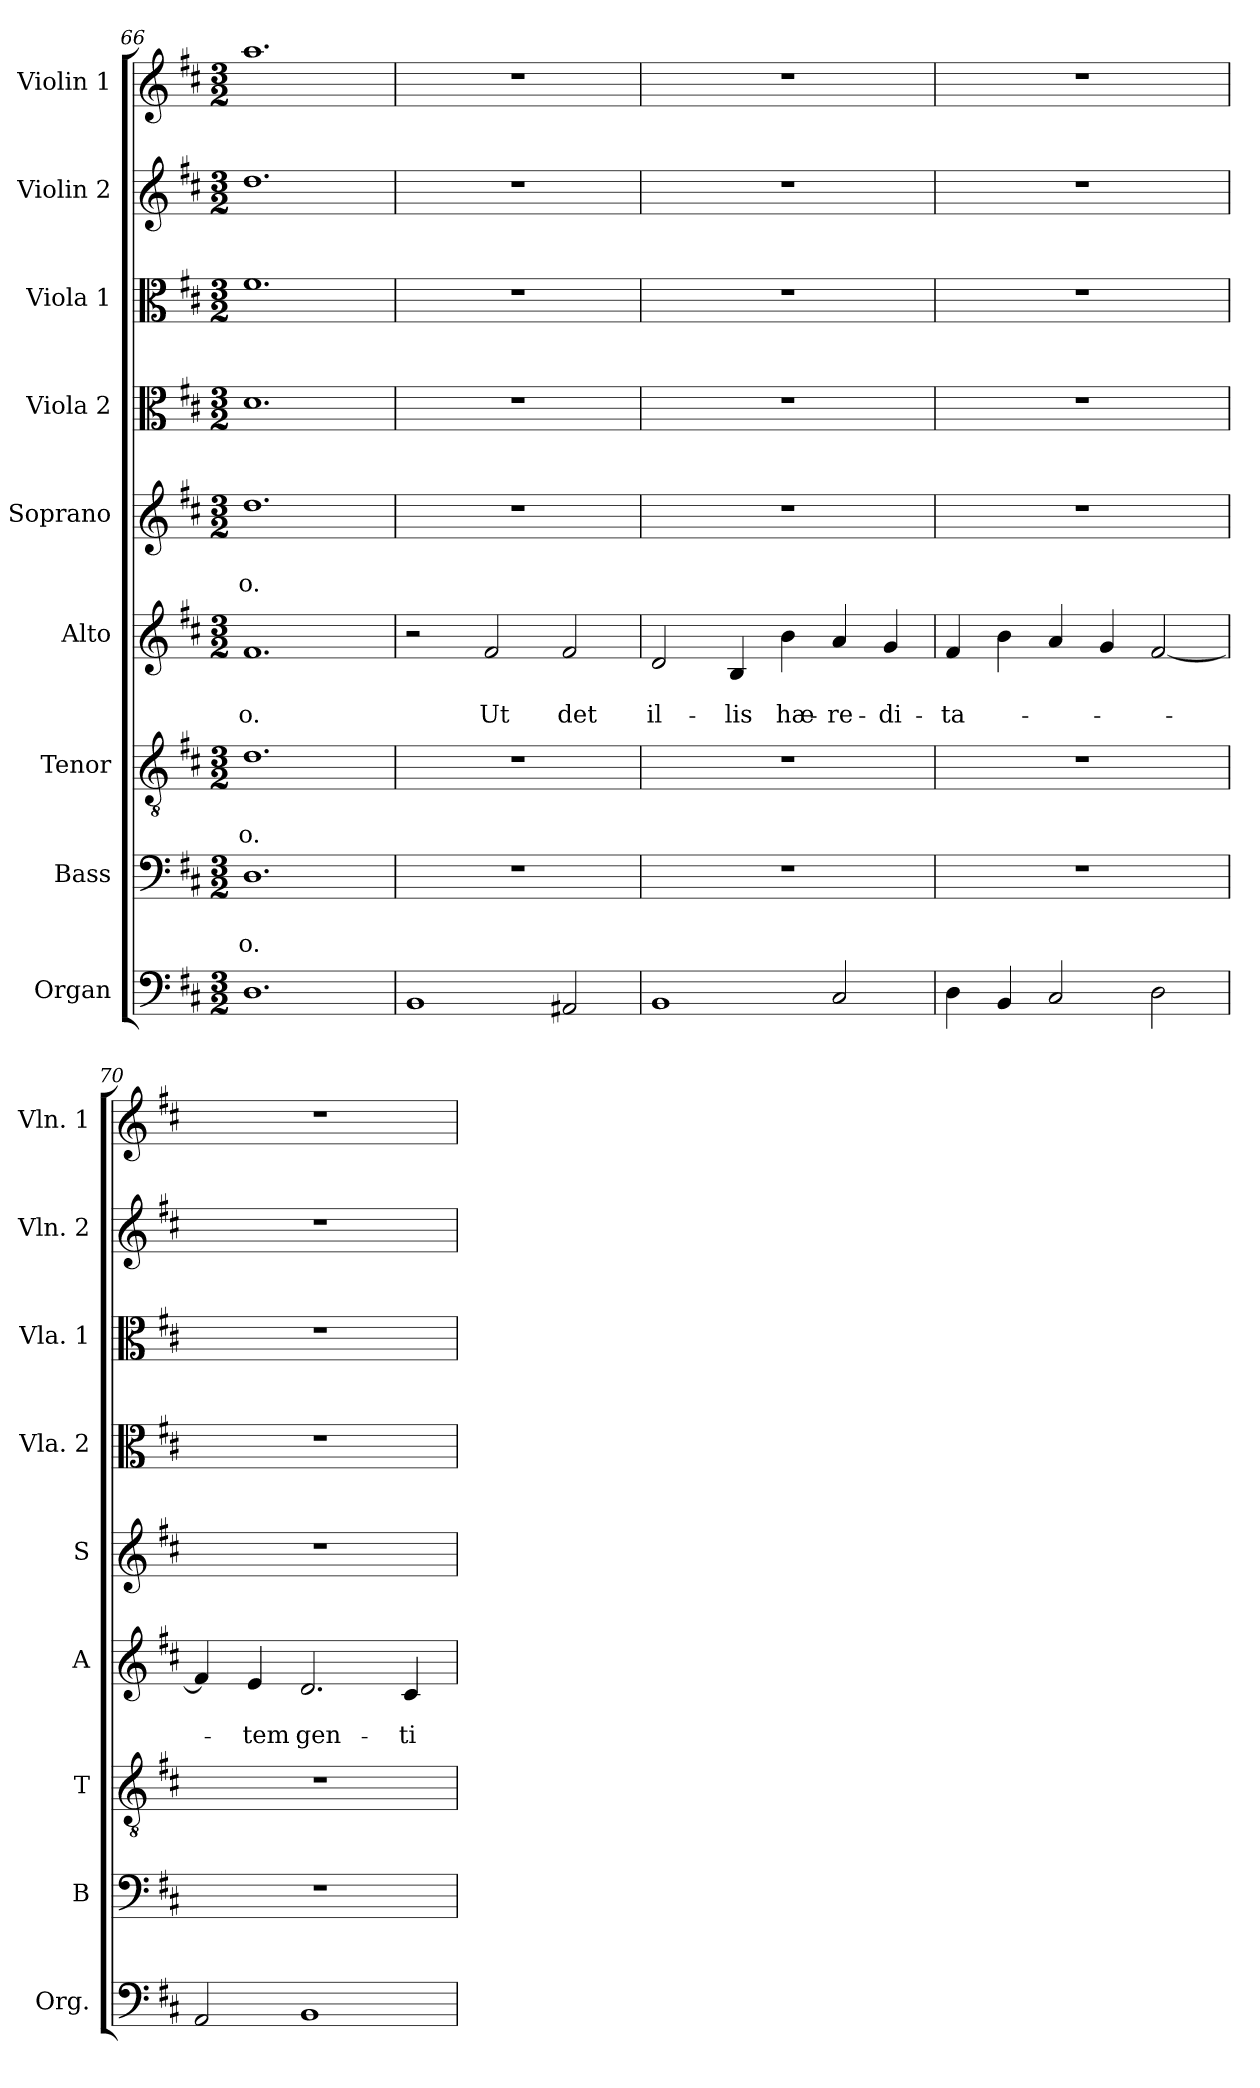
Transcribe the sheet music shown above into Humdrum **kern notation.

**kern	**kern	**text	**text	**kern	**text	**text	**kern	**text	**text	**kern	**text	**text	**kern	**kern	**kern	**kern
*part9	*part8	*part8	*part8	*part7	*part7	*part7	*part6	*part6	*part6	*part5	*part5	*part5	*part4	*part3	*part2	*part1
*staff9	*staff8	*staff8	*staff8	*staff7	*staff7	*staff7	*staff6	*staff6	*staff6	*staff5	*staff5	*staff5	*staff4	*staff3	*staff2	*staff1
*I"Organ	*I"Bass	*	*	*I"Tenor	*	*	*I"Alto	*	*	*I"Soprano	*	*	*I"Viola 2	*I"Viola 1	*I"Violin 2	*I"Violin 1
*I'Org.	*I'B	*	*	*I'T	*	*	*I'A	*	*	*I'S	*	*	*I'Vla. 2	*I'Vla. 1	*I'Vln. 2	*I'Vln. 1
*clefF4	*clefF4	*	*	*clefGv2	*	*	*clefG2	*	*	*clefG2	*	*	*clefC3	*clefC3	*clefG2	*clefG2
*k[f#c#]	*k[f#c#]	*	*	*k[f#c#]	*	*	*k[f#c#]	*	*	*k[f#c#]	*	*	*k[f#c#]	*k[f#c#]	*k[f#c#]	*k[f#c#]
*D:	*D:	*	*	*D:	*	*	*D:	*	*	*D:	*	*	*D:	*D:	*D:	*D:
*M3/2	*M3/2	*	*	*M3/2	*	*	*M3/2	*	*	*M3/2	*	*	*M3/2	*M3/2	*M3/2	*M3/2
=66	=66	=66	=66	=66	=66	=66	=66	=66	=66	=66	=66	=66	=66	=66	=66	=66
!	!	!	!LO:LY:b	!	!	!LO:LY:b	!	!	!LO:LY:b	!	!	!LO:LY:b	!	!	!	!
1.D	1.D	.	-o.	1.d	.	-o.	1.f#	.	-o.	1.dd	.	-o.	1.d	1.f#	1.dd	1.aa
=67	=67	=67	=67	=67	=67	=67	=67	=67	=67	=67	=67	=67	=67	=67	=67	=67
1BB	1.r	.	.	1.r	.	.	2r	.	.	1.r	.	.	1.r	1.r	1.r	1.r
!	!	!	!	!	!	!	!	!	!LO:LY:b	!	!	!	!	!	!	!
.	.	.	.	.	.	.	2f#/	.	Ut	.	.	.	.	.	.	.
!	!	!	!	!	!	!	!	!	!LO:LY:b	!	!	!	!	!	!	!
2AA#X/	.	.	.	.	.	.	2f#/	.	det	.	.	.	.	.	.	.
=68	=68	=68	=68	=68	=68	=68	=68	=68	=68	=68	=68	=68	=68	=68	=68	=68
!	!	!	!	!	!	!	!	!	!LO:LY:b	!	!	!	!	!	!	!
1BB	1.r	.	.	1.r	.	.	2d/	.	il-	1.r	.	.	1.r	1.r	1.r	1.r
!	!	!	!	!	!	!	!	!	!LO:LY:b	!	!	!	!	!	!	!
.	.	.	.	.	.	.	4B/	.	-lis	.	.	.	.	.	.	.
!	!	!	!	!	!	!	!	!	!LO:LY:b	!	!	!	!	!	!	!
.	.	.	.	.	.	.	4b\	.	hæ-	.	.	.	.	.	.	.
!	!	!	!	!	!	!	!	!	!LO:LY:b	!	!	!	!	!	!	!
2C#/	.	.	.	.	.	.	4a/	.	-re-	.	.	.	.	.	.	.
!	!	!	!	!	!	!	!	!	!LO:LY:b	!	!	!	!	!	!	!
.	.	.	.	.	.	.	4g/	.	-di-	.	.	.	.	.	.	.
=69	=69	=69	=69	=69	=69	=69	=69	=69	=69	=69	=69	=69	=69	=69	=69	=69
!	!	!	!	!	!	!	!	!	!LO:LY:b	!	!	!	!	!	!	!
4D\	1.r	.	.	1.r	.	.	4f#/	.	-ta-	1.r	.	.	1.r	1.r	1.r	1.r
4BB/	.	.	.	.	.	.	4b\	.	.	.	.	.	.	.	.	.
2C#/	.	.	.	.	.	.	4a/	.	.	.	.	.	.	.	.	.
.	.	.	.	.	.	.	4g/	.	.	.	.	.	.	.	.	.
2D\	.	.	.	.	.	.	[2f#/	.	.	.	.	.	.	.	.	.
=70	=70	=70	=70	=70	=70	=70	=70	=70	=70	=70	=70	=70	=70	=70	=70	=70
2AA/	1.r	.	.	1.r	.	.	4f#/]	.	.	1.r	.	.	1.r	1.r	1.r	1.r
!	!	!	!	!	!	!	!	!	!LO:LY:b	!	!	!	!	!	!	!
.	.	.	.	.	.	.	4e/	.	-tem	.	.	.	.	.	.	.
!	!	!	!	!	!	!	!	!	!LO:LY:b	!	!	!	!	!	!	!
1BB	.	.	.	.	.	.	2.d>/	.	gen-	.	.	.	.	.	.	.
!	!	!	!	!	!	!	!	!	!LO:LY:b	!	!	!	!	!	!	!
.	.	.	.	.	.	.	4c#/	.	-ti-	.	.	.	.	.	.	.
=	=	=	=	=	=	=	=	=	=	=	=	=	=	=	=	=
*-	*-	*-	*-	*-	*-	*-	*-	*-	*-	*-	*-	*-	*-	*-	*-	*-
